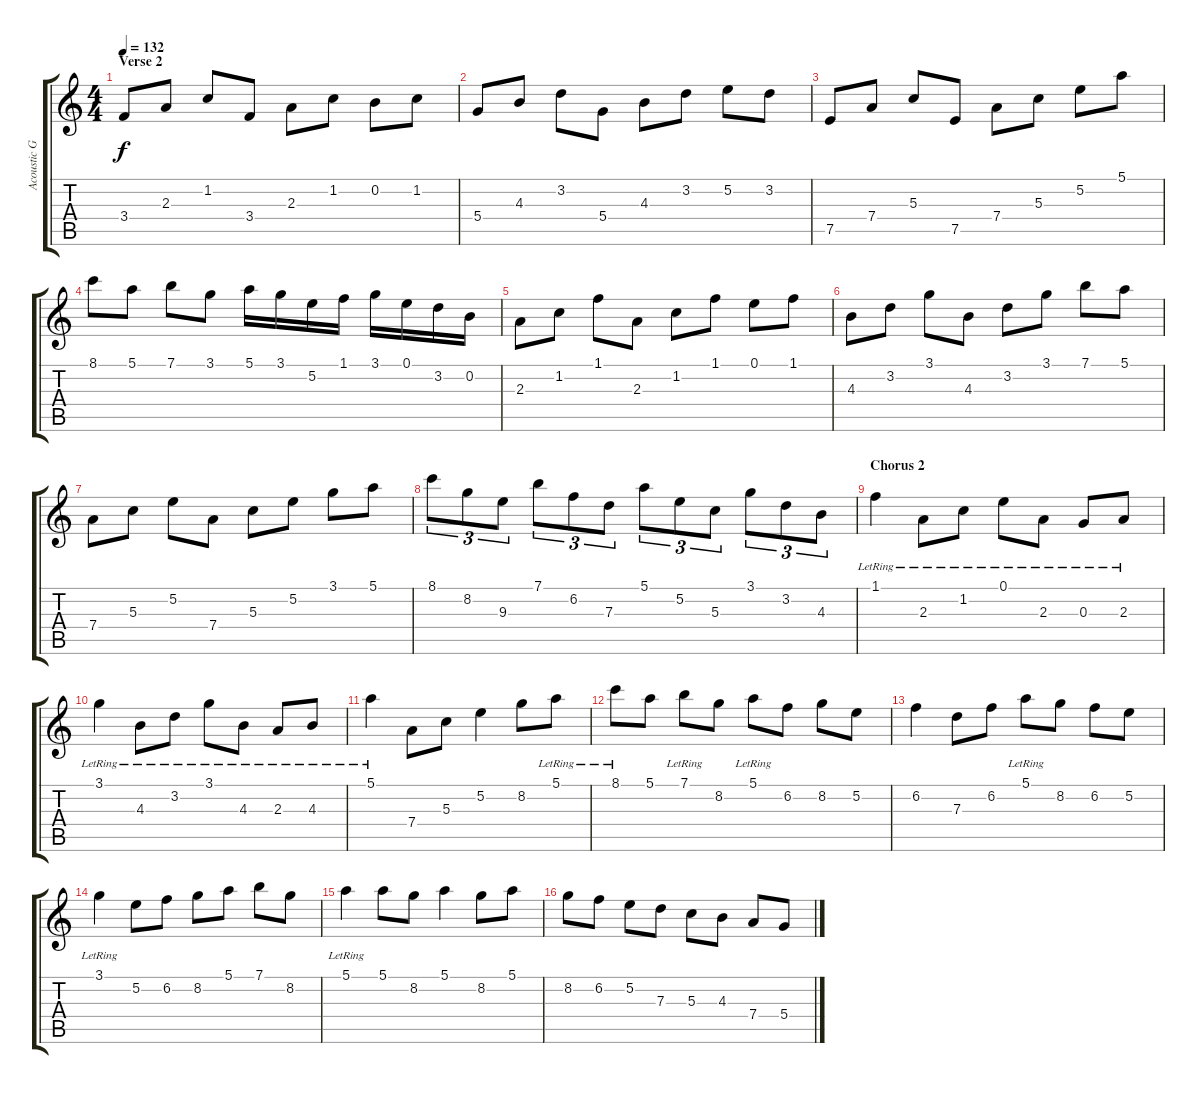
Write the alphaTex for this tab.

\track ("Acoustic Guitar I" "Acoustic G") {instrument acousticguitarsteel}
\staff {score tabs}
\tuning (E4 B3 G3 D3 A2 E2) {hide}
\ts (4 4)
\section ("" "Verse 2")
\tempo 132
\clef g2
\ks c
3.4.8{dy f} 2.3.8 1.2.8 3.4.8 2.3.8 1.2.8 0.2.8 1.2.8 |
5.4.8 4.3.8 3.2.8 5.4.8 4.3.8 3.2.8 5.2.8 3.2.8 |
7.5.8 7.4.8 5.3.8 7.5.8 7.4.8 5.3.8 5.2.8 5.1.8 |
8.1.8 5.1.8 7.1.8 3.1.8 5.1.16 3.1.16 5.2.16 1.1.16 3.1.16 0.1.16 3.2.16 0.2.16 |
2.3.8 1.2.8 1.1.8 2.3.8 1.2.8 1.1.8 0.1.8 1.1.8 |
4.3.8 3.2.8 3.1.8 4.3.8 3.2.8 3.1.8 7.1.8 5.1.8 |
7.4.8 5.3.8 5.2.8 7.4.8 5.3.8 5.2.8 3.1.8 5.1.8 |
8.1.8{tu (3 2)} 8.2.8{tu (3 2)} 9.3.8{tu (3 2)} 7.1.8{tu (3 2)} 6.2.8{tu (3 2)} 7.3.8{tu (3 2)} 5.1.8{tu (3 2)} 5.2.8{tu (3 2)} 5.3.8{tu (3 2)} 3.1.8{tu (3 2)} 3.2.8{tu (3 2)} 4.3.8{tu (3 2)} |
\section ("" "Chorus 2")
1.1{lr}.4 2.3{lr}.8 1.2{lr}.8 0.1{lr}.8 2.3{lr}.8 0.3{lr}.8 2.3{lr}.8 |
3.1{lr}.4 4.3{lr}.8 3.2{lr}.8 3.1{lr}.8 4.3{lr}.8 2.3{lr}.8 4.3{lr}.8 |
5.1{lr}.4 7.4.8 5.3.8 5.2.4 8.2.8 5.1{lr}.8 |
8.1{lr}.8 5.1.8 7.1{lr}.8 8.2.8 5.1{lr}.8 6.2.8 8.2.8 5.2.8 |
6.2.4 7.3.8 6.2.8 5.1{lr}.8 8.2.8 6.2.8 5.2.8 |
3.1{lr}.4 5.2.8 6.2.8 8.2.8 5.1.8 7.1.8 8.2.8 |
5.1{lr}.4 5.1.8 8.2.8 5.1.4 8.2.8 5.1.8 |
8.2.8 6.2.8 5.2.8 7.3.8 5.3.8 4.3.8 7.4.8 5.4.8
